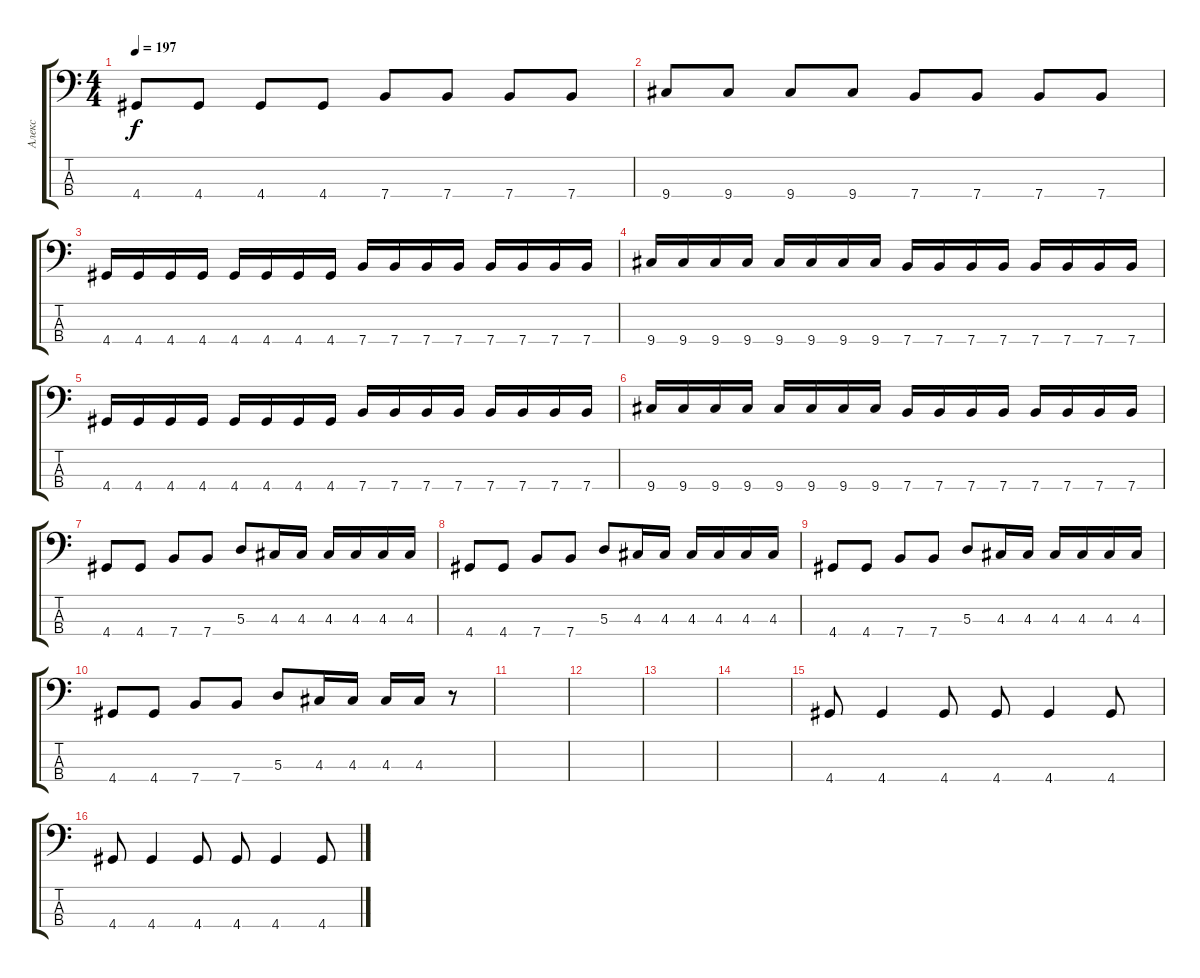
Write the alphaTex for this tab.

\track ("Алекс" "Алекс") {instrument electricbassfinger}
\staff {score tabs}
\tuning (G2 D2 A1 E1) {hide}
\ts (4 4)
\tempo 197
\clef f4
\ks c
4.4.8{dy f} 4.4.8 4.4.8 4.4.8 7.4.8 7.4.8 7.4.8 7.4.8 |
9.4.8 9.4.8 9.4.8 9.4.8 7.4.8 7.4.8 7.4.8 7.4.8 |
4.4.16 4.4.16 4.4.16 4.4.16 4.4.16 4.4.16 4.4.16 4.4.16 7.4.16 7.4.16 7.4.16 7.4.16 7.4.16 7.4.16 7.4.16 7.4.16 |
9.4.16 9.4.16 9.4.16 9.4.16 9.4.16 9.4.16 9.4.16 9.4.16 7.4.16 7.4.16 7.4.16 7.4.16 7.4.16 7.4.16 7.4.16 7.4.16 |
4.4.16 4.4.16 4.4.16 4.4.16 4.4.16 4.4.16 4.4.16 4.4.16 7.4.16 7.4.16 7.4.16 7.4.16 7.4.16 7.4.16 7.4.16 7.4.16 |
9.4.16 9.4.16 9.4.16 9.4.16 9.4.16 9.4.16 9.4.16 9.4.16 7.4.16 7.4.16 7.4.16 7.4.16 7.4.16 7.4.16 7.4.16 7.4.16 |
4.4.8 4.4.8 7.4.8 7.4.8 5.3.8 4.3.16 4.3.16 4.3.16 4.3.16 4.3.16 4.3.16 |
4.4.8 4.4.8 7.4.8 7.4.8 5.3.8 4.3.16 4.3.16 4.3.16 4.3.16 4.3.16 4.3.16 |
4.4.8 4.4.8 7.4.8 7.4.8 5.3.8 4.3.16 4.3.16 4.3.16 4.3.16 4.3.16 4.3.16 |
4.4.8 4.4.8 7.4.8 7.4.8 5.3.8 4.3.16 4.3.16 4.3.16 4.3.16 r.8 |
|
|
|
|
4.4.8 4.4.4 4.4.8 4.4.8 4.4.4 4.4.8 |
4.4.8 4.4.4 4.4.8 4.4.8 4.4.4 4.4.8
